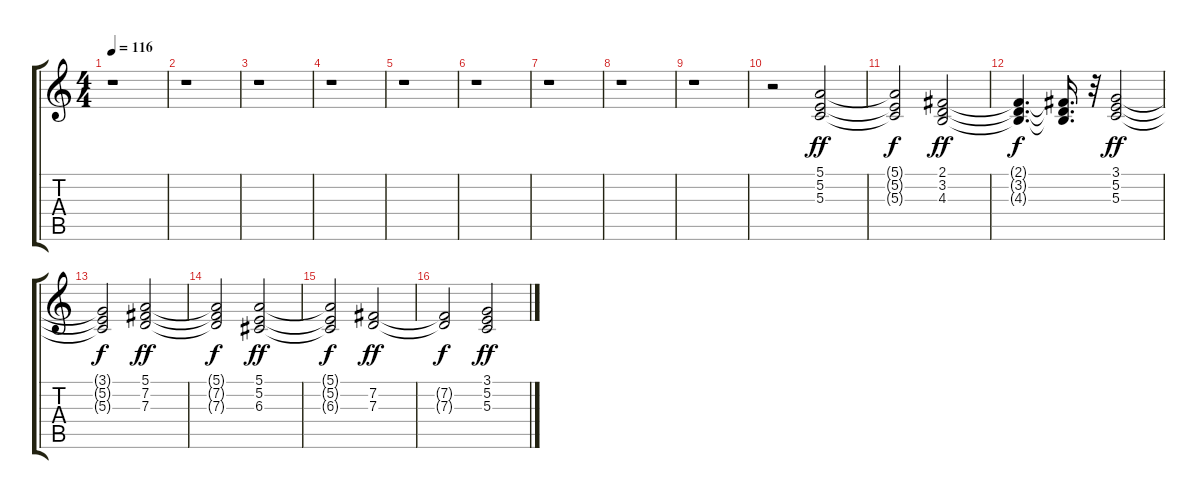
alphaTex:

\track "" {instrument pad4choir}
\staff {score tabs}
\tuning (E4 B3 G3 D3 A2 E2) {hide}
\ts (4 4)
\tempo 116
\clef g2
\ks c
r.1{dy f} |
r.1 |
r.1 |
r.1 |
r.1 |
r.1 |
r.1 |
r.1 |
r.1 |
r.2 (5.1 5.2 5.3).2{dy ff} |
(5.1{t} 5.2{t} 5.3{t}).2{dy f} (2.1 3.2 4.3).2{dy ff} |
(2.1{t} 3.2{t} 4.3{t}).4{d dy f} (2.1{t} 3.2{t} 4.3{t}).16{d} r.32 (3.1 5.2 5.3).2{dy ff} |
(3.1{t} 5.2{t} 5.3{t}).2{dy f} (5.1 7.2 7.3).2{dy ff} |
(5.1{t} 7.2{t} 7.3{t}).2{dy f} (5.1 5.2 6.3).2{dy ff} |
(5.1{t} 5.2{t} 6.3{t}).2{dy f} (7.2 7.3).2{dy ff} |
(7.2{t} 7.3{t}).2{dy f} (3.1 5.2 5.3).2{dy ff}
